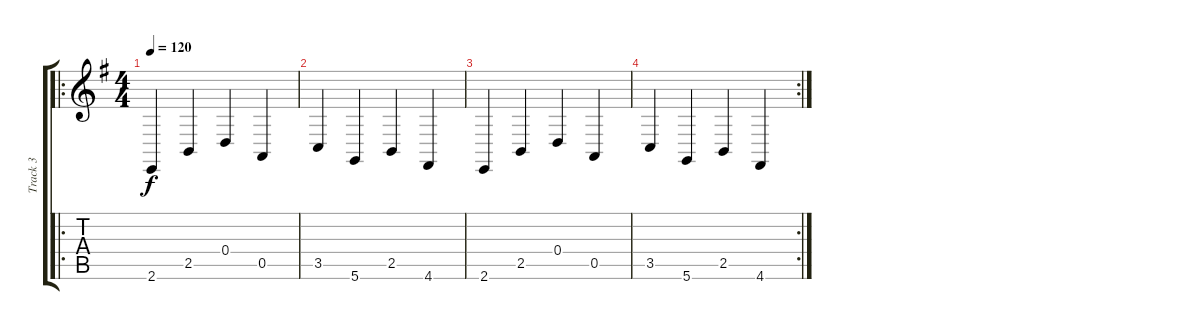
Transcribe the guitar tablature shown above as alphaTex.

\track ("Track 3" "Track 3") {instrument vibraphone}
\staff {score tabs}
\tuning (E4 B3 G3 D3 A2 D2) {hide}
\ro
\ts (4 4)
\tempo 120
\clef g2
\ks g
2.6.4{dy f} 2.5.4 0.4.4 0.5.4 |
3.5.4 5.6.4 2.5.4 4.6.4 |
2.6.4 2.5.4 0.4.4 0.5.4 |
\rc 2
3.5.4 5.6.4 2.5.4 4.6.4
